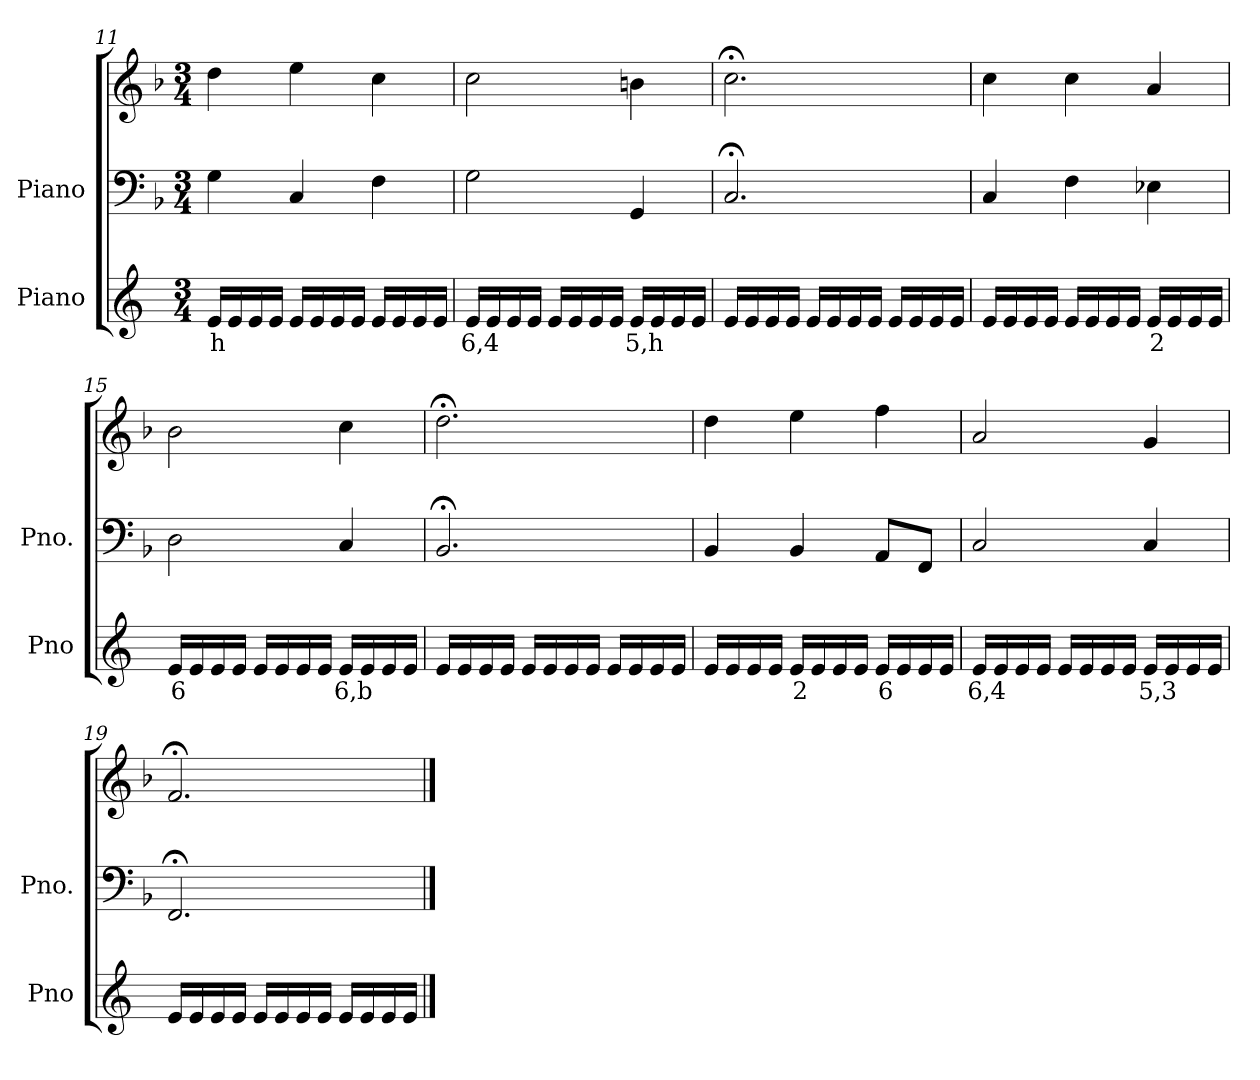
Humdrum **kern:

**kern	**text	**kern	**kern
*part2	*part2	*part1	*part1
*staff3	*staff3	*staff2	*staff1
*I"Piano	*	*I"Piano	*
*I'Pno	*	*I'Pno.	*
*clefG2	*	*clefF4	*clefG2
*k[]	*	*k[b-]	*k[b-]
*M3/4	*	*M3/4	*M3/4
=11	=11	=11	=11
!	!LO:LY:b	!	!
16e/LL	h	4G\	4dd\
16e/	.	.	.
16e/	.	.	.
16e/JJ	.	.	.
16e/LL	.	4C/	4ee\
16e/	.	.	.
16e/	.	.	.
16e/JJ	.	.	.
16e/LL	.	4F\	4cc\
16e/	.	.	.
16e/	.	.	.
16e/JJ	.	.	.
=12	=12	=12	=12
!	!LO:LY:b	!	!
16e/LL	6,4	2G\	2cc\
16e/	.	.	.
16e/	.	.	.
16e/JJ	.	.	.
16e/LL	.	.	.
16e/	.	.	.
16e/	.	.	.
16e/JJ	.	.	.
!	!LO:LY:b	!	!
16e/LL	5,h	4GG/	4bn\
16e/	.	.	.
16e/	.	.	.
16e/JJ	.	.	.
=13	=13	=13	=13
16e/LL	.	2.C;</	2.cc;<\
16e/	.	.	.
16e/	.	.	.
16e/JJ	.	.	.
16e/LL	.	.	.
16e/	.	.	.
16e/	.	.	.
16e/JJ	.	.	.
16e/LL	.	.	.
16e/	.	.	.
16e/	.	.	.
16e/JJ	.	.	.
=14	=14	=14	=14
16e/LL	.	4C/	4cc\
16e/	.	.	.
16e/	.	.	.
16e/JJ	.	.	.
16e/LL	.	4F\	4cc\
16e/	.	.	.
16e/	.	.	.
16e/JJ	.	.	.
!	!LO:LY:b	!	!
16e/LL	2	4E-X\	4a/
16e/	.	.	.
16e/	.	.	.
16e/JJ	.	.	.
=15	=15	=15	=15
!	!LO:LY:b	!	!
16e/LL	6	2D\	2b-\
16e/	.	.	.
16e/	.	.	.
16e/JJ	.	.	.
16e/LL	.	.	.
16e/	.	.	.
16e/	.	.	.
16e/JJ	.	.	.
!	!LO:LY:b	!	!
16e/LL	6,b	4C/	4cc\
16e/	.	.	.
16e/	.	.	.
16e/JJ	.	.	.
=16	=16	=16	=16
16e/LL	.	2.BB-;</	2.dd;<\
16e/	.	.	.
16e/	.	.	.
16e/JJ	.	.	.
16e/LL	.	.	.
16e/	.	.	.
16e/	.	.	.
16e/JJ	.	.	.
16e/LL	.	.	.
16e/	.	.	.
16e/	.	.	.
16e/JJ	.	.	.
=17	=17	=17	=17
16e/LL	.	4BB-/	4dd\
16e/	.	.	.
16e/	.	.	.
16e/JJ	.	.	.
!	!LO:LY:b	!	!
16e/LL	2	4BB-/	4ee\
16e/	.	.	.
16e/	.	.	.
16e/JJ	.	.	.
!	!LO:LY:b	!	!
16e/LL	6	8AA/L	4ff\
16e/	.	.	.
!	!LO:LY:b	!	!
16e/	_	8FF/J	.
16e/JJ	.	.	.
=18	=18	=18	=18
!	!LO:LY:b	!	!
16e/LL	6,4	2C/	2a/
16e/	.	.	.
16e/	.	.	.
16e/JJ	.	.	.
16e/LL	.	.	.
16e/	.	.	.
16e/	.	.	.
16e/JJ	.	.	.
!	!LO:LY:b	!	!
16e/LL	5,3	4C/	4g/
16e/	.	.	.
16e/	.	.	.
16e/JJ	.	.	.
=19	=19	=19	=19
16e/LL	.	2.FF;</	2.f;</
16e/	.	.	.
16e/	.	.	.
16e/JJ	.	.	.
16e/LL	.	.	.
16e/	.	.	.
16e/	.	.	.
16e/JJ	.	.	.
16e/LL	.	.	.
16e/	.	.	.
16e/	.	.	.
16e/JJ	.	.	.
==	==	==	==
*-	*-	*-	*-
